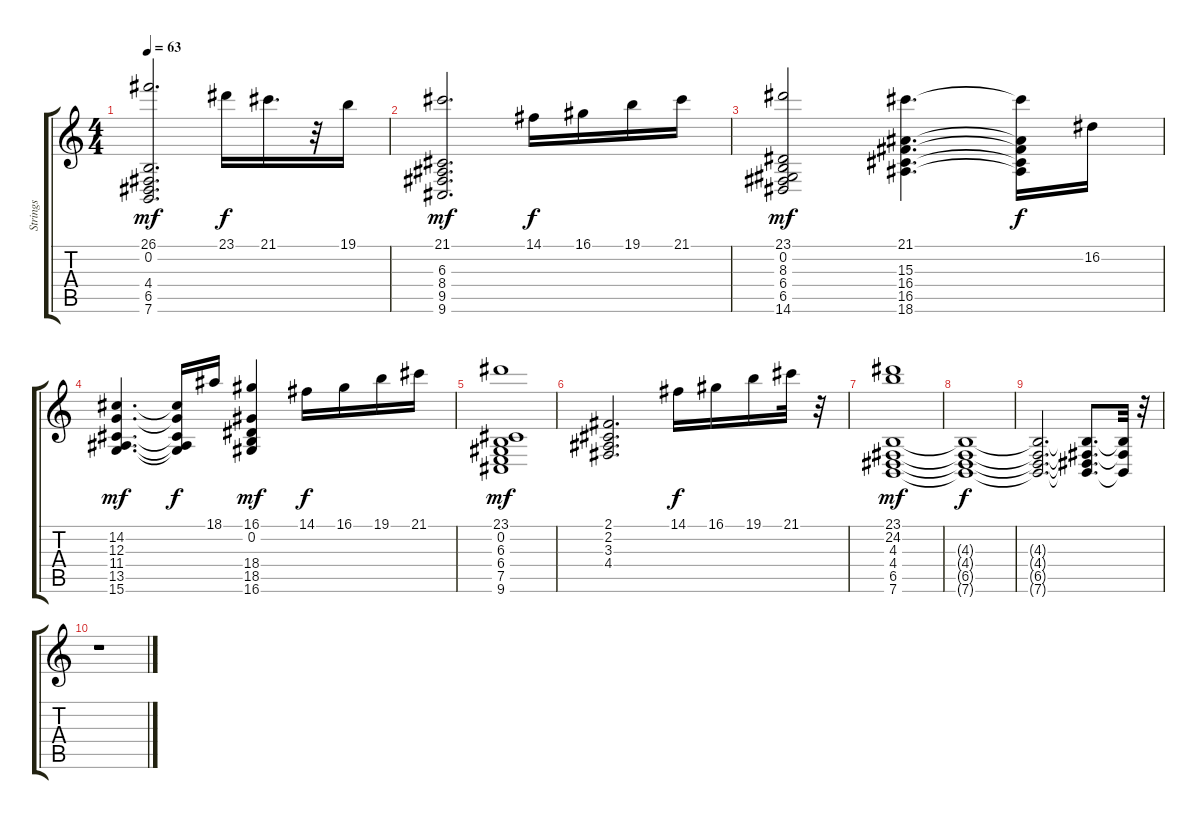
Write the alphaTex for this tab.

\track ("Strings" "Strings") {instrument stringensemble1}
\staff {score tabs}
\tuning (E4 B3 G3 D3 A2 E2) {hide}
\ts (4 4)
\tempo 63
\clef g2
\ks c
(26.1 0.2 4.4 6.5 7.6).2{d dy mf} 23.1.16{dy f} 21.1.16{d} r.32 19.1.16 |
(21.1 6.3 8.4 9.5 9.6).2{d dy mf} 14.1.16{dy f} 16.1.16 19.1.16 21.1.16 |
(23.1 0.2 8.3 6.4 6.5 14.6).2{dy mf} (21.1 15.3 16.4 16.5 18.6).4{d} (21.1{t} 15.3{t} 16.4{t} 16.5{t} 18.6{t}).16{dy f} 16.2.16 |
(14.2 12.3 11.4 13.5 15.6).4{d dy mf} (14.2{t} 12.3{t} 11.4{t} 13.5{t} 15.6{t}).16{dy f} 18.1.16 (16.1 0.2 18.4 18.5 16.6).4{dy mf} 14.1.16{dy f} 16.1.16 19.1.16 21.1.16 |
(23.1 0.2 6.3 6.4 7.5 9.6).1{dy mf} |
(2.1 2.2 3.3 4.4).2{d} 14.1.16{dy f} 16.1.16 19.1.16 21.1.32 r.32 |
(23.1 24.2 4.3 4.4 6.5 7.6).1{dy mf} |
(4.3{t} 4.4{t} 6.5{t} 7.6{t}).1{dy f} |
(4.3{t} 4.4{t} 6.5{t} 7.6{t}).2{d} (4.3{t} 4.4{t} 6.5{t} 7.6{t}).8{d} (4.3{t} 4.4{t} 7.6{t}).32 r.32 |
r.1
